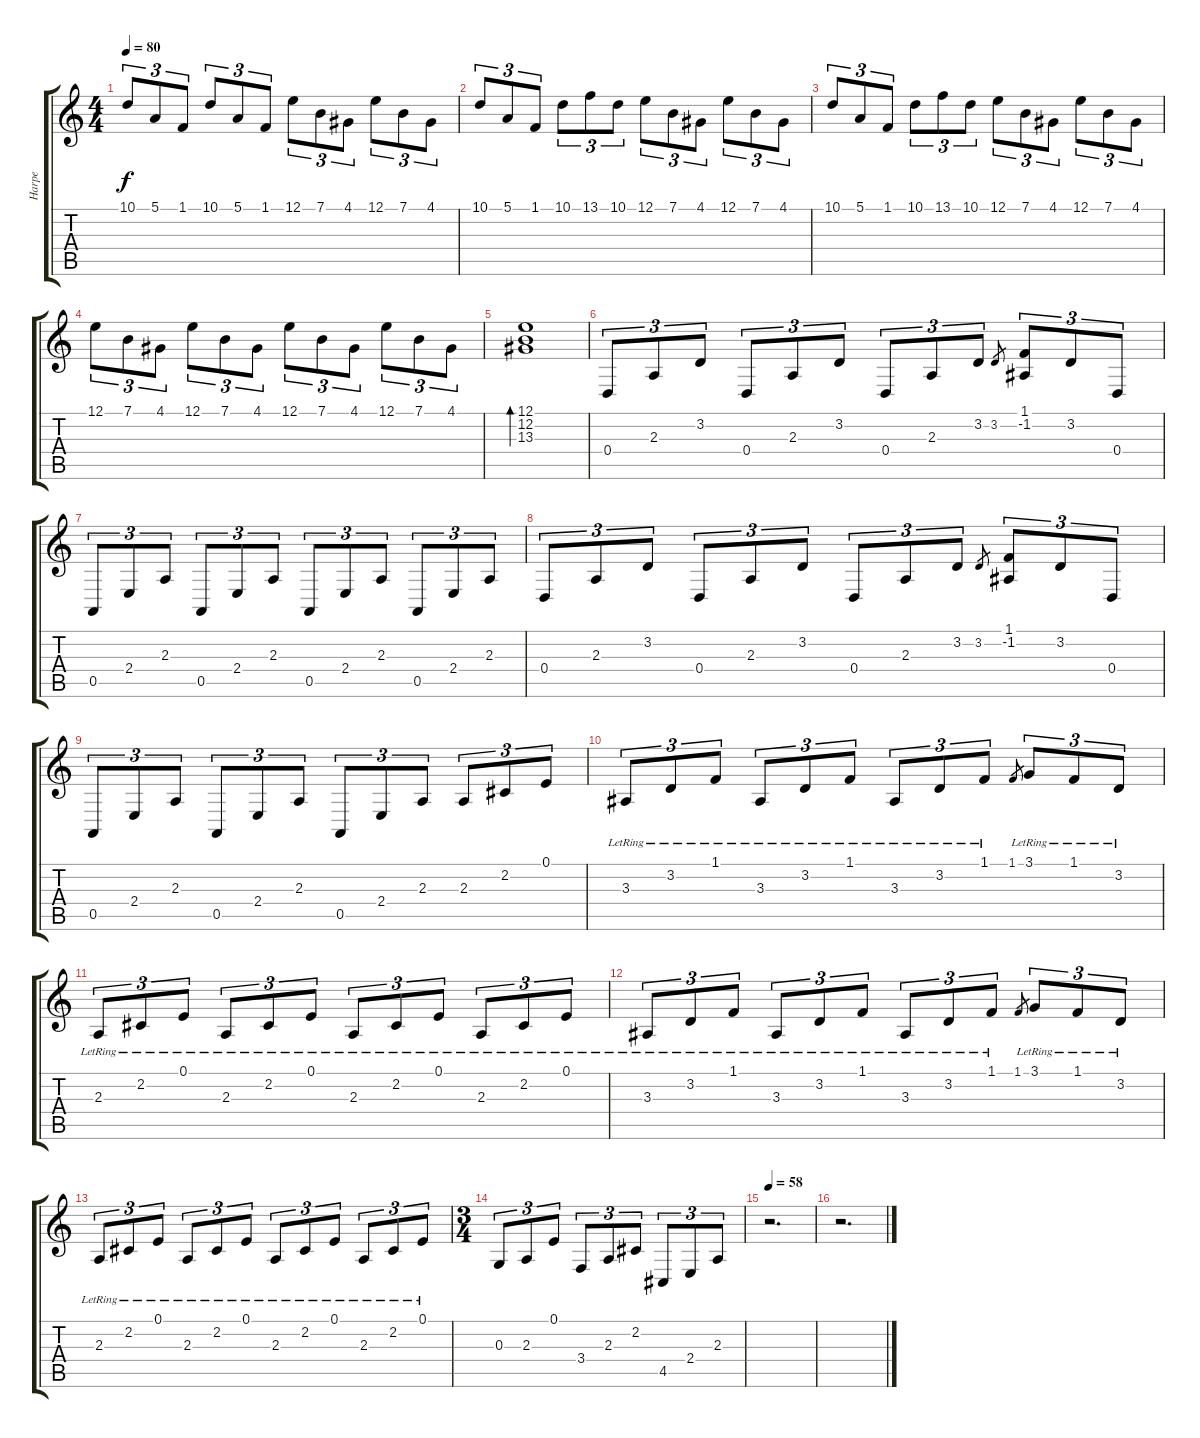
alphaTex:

\track ("Harpe" "Harpe") {instrument orchestralharp}
\staff {score tabs}
\tuning (E4 B3 G3 D3 A2 E2) {hide}
\ts (4 4)
\tempo 80
\clef g2
\ks c
10.1.8{tu (3 2) dy f} 5.1.8{tu (3 2)} 1.1.8{tu (3 2)} 10.1.8{tu (3 2)} 5.1.8{tu (3 2)} 1.1.8{tu (3 2)} 12.1.8{tu (3 2)} 7.1.8{tu (3 2)} 4.1.8{tu (3 2)} 12.1.8{tu (3 2)} 7.1.8{tu (3 2)} 4.1.8{tu (3 2)} |
10.1.8{tu (3 2)} 5.1.8{tu (3 2)} 1.1.8{tu (3 2)} 10.1.8{tu (3 2)} 13.1.8{tu (3 2)} 10.1.8{tu (3 2)} 12.1.8{tu (3 2)} 7.1.8{tu (3 2)} 4.1.8{tu (3 2)} 12.1.8{tu (3 2)} 7.1.8{tu (3 2)} 4.1.8{tu (3 2)} |
10.1.8{tu (3 2)} 5.1.8{tu (3 2)} 1.1.8{tu (3 2)} 10.1.8{tu (3 2)} 13.1.8{tu (3 2)} 10.1.8{tu (3 2)} 12.1.8{tu (3 2)} 7.1.8{tu (3 2)} 4.1.8{tu (3 2)} 12.1.8{tu (3 2)} 7.1.8{tu (3 2)} 4.1.8{tu (3 2)} |
12.1.8{tu (3 2)} 7.1.8{tu (3 2)} 4.1.8{tu (3 2)} 12.1.8{tu (3 2)} 7.1.8{tu (3 2)} 4.1.8{tu (3 2)} 12.1.8{tu (3 2)} 7.1.8{tu (3 2)} 4.1.8{tu (3 2)} 12.1.8{tu (3 2)} 7.1.8{tu (3 2)} 4.1.8{tu (3 2)} |
(12.1 12.2 13.3).1{bd 60} |
0.4.8{tu (3 2)} 2.3.8{tu (3 2)} 3.2.8{tu (3 2)} 0.4.8{tu (3 2)} 2.3.8{tu (3 2)} 3.2.8{tu (3 2)} 0.4.8{tu (3 2)} 2.3.8{tu (3 2)} 3.2.8{tu (3 2)} 3.2.8{gr} (1.1 -1.2).8{tu (3 2)} 3.2.8{tu (3 2)} 0.4.8{tu (3 2)} |
0.5.8{tu (3 2)} 2.4.8{tu (3 2)} 2.3.8{tu (3 2)} 0.5.8{tu (3 2)} 2.4.8{tu (3 2)} 2.3.8{tu (3 2)} 0.5.8{tu (3 2)} 2.4.8{tu (3 2)} 2.3.8{tu (3 2)} 0.5.8{tu (3 2)} 2.4.8{tu (3 2)} 2.3.8{tu (3 2)} |
0.4.8{tu (3 2)} 2.3.8{tu (3 2)} 3.2.8{tu (3 2)} 0.4.8{tu (3 2)} 2.3.8{tu (3 2)} 3.2.8{tu (3 2)} 0.4.8{tu (3 2)} 2.3.8{tu (3 2)} 3.2.8{tu (3 2)} 3.2.8{gr} (1.1 -1.2).8{tu (3 2)} 3.2.8{tu (3 2)} 0.4.8{tu (3 2)} |
0.5.8{tu (3 2)} 2.4.8{tu (3 2)} 2.3.8{tu (3 2)} 0.5.8{tu (3 2)} 2.4.8{tu (3 2)} 2.3.8{tu (3 2)} 0.5.8{tu (3 2)} 2.4.8{tu (3 2)} 2.3.8{tu (3 2)} 2.3.8{tu (3 2)} 2.2.8{tu (3 2)} 0.1.8{tu (3 2)} |
3.3{lr}.8{tu (3 2)} 3.2{lr}.8{tu (3 2)} 1.1{lr}.8{tu (3 2)} 3.3{lr}.8{tu (3 2)} 3.2{lr}.8{tu (3 2)} 1.1{lr}.8{tu (3 2)} 3.3{lr}.8{tu (3 2)} 3.2{lr}.8{tu (3 2)} 1.1{lr}.8{tu (3 2)} 1.1.8{gr} 3.1{lr}.8{tu (3 2)} 1.1{lr}.8{tu (3 2)} 3.2{lr}.8{tu (3 2)} |
2.3{lr}.8{tu (3 2)} 2.2{lr}.8{tu (3 2)} 0.1{lr}.8{tu (3 2)} 2.3{lr}.8{tu (3 2)} 2.2{lr}.8{tu (3 2)} 0.1{lr}.8{tu (3 2)} 2.3{lr}.8{tu (3 2)} 2.2{lr}.8{tu (3 2)} 0.1{lr}.8{tu (3 2)} 2.3{lr}.8{tu (3 2)} 2.2{lr}.8{tu (3 2)} 0.1{lr}.8{tu (3 2)} |
3.3{lr}.8{tu (3 2)} 3.2{lr}.8{tu (3 2)} 1.1{lr}.8{tu (3 2)} 3.3{lr}.8{tu (3 2)} 3.2{lr}.8{tu (3 2)} 1.1{lr}.8{tu (3 2)} 3.3{lr}.8{tu (3 2)} 3.2{lr}.8{tu (3 2)} 1.1{lr}.8{tu (3 2)} 1.1.8{gr} 3.1{lr}.8{tu (3 2)} 1.1{lr}.8{tu (3 2)} 3.2{lr}.8{tu (3 2)} |
2.3{lr}.8{tu (3 2)} 2.2{lr}.8{tu (3 2)} 0.1{lr}.8{tu (3 2)} 2.3{lr}.8{tu (3 2)} 2.2{lr}.8{tu (3 2)} 0.1{lr}.8{tu (3 2)} 2.3{lr}.8{tu (3 2)} 2.2{lr}.8{tu (3 2)} 0.1{lr}.8{tu (3 2)} 2.3{lr}.8{tu (3 2)} 2.2{lr}.8{tu (3 2)} 0.1{lr}.8{tu (3 2)} |
\ts (3 4)
0.3.8{tu (3 2)} 2.3.8{tu (3 2)} 0.1.8{tu (3 2)} 3.4.8{tu (3 2)} 2.3.8{tu (3 2)} 2.2.8{tu (3 2)} 4.5.8{tu (3 2)} 2.4.8{tu (3 2)} 2.3.8{tu (3 2)} |
\tempo 58
r.2{d} |
r.2{d}
